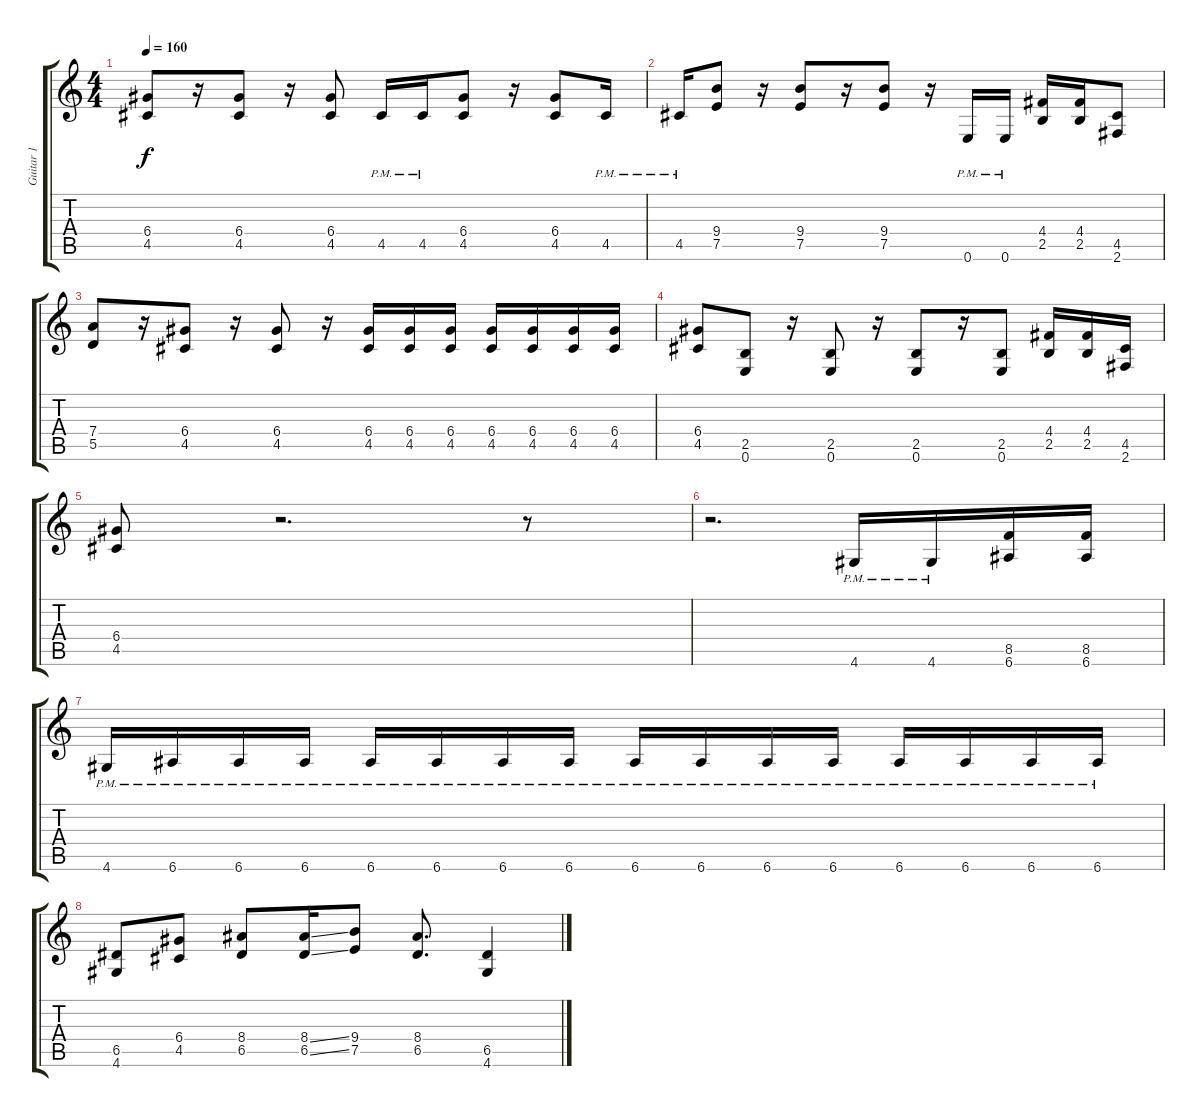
\track ("Guitar 1" "Guitar 1") {instrument distortionguitar}
\staff {score tabs}
\tuning (E4 B3 G3 D3 A2 E2) {hide}
\ts (4 4)
\tempo 160
\clef g2
\ks c
(6.4 4.5).8{dy f} r.16 (6.4 4.5).8 r.16 (6.4 4.5).8 4.5{pm}.16 4.5{pm}.16 (6.4 4.5).8 r.16 (6.4 4.5).8 4.5{pm}.16 |
4.5{pm}.16 (9.4 7.5).8 r.16 (9.4 7.5).8 r.16 (9.4 7.5).8 r.16 0.6{pm}.16 0.6{pm}.16 (4.4 2.5).16 (4.4 2.5).16 (4.5 2.6).8 |
(7.4 5.5).8 r.16 (6.4 4.5).8 r.16 (6.4 4.5).8 r.16 (6.4 4.5).16 (6.4 4.5).16 (6.4 4.5).16 (6.4 4.5).16 (6.4 4.5).16 (6.4 4.5).16 (6.4 4.5).16 |
(6.4 4.5).8 (2.5 0.6).8 r.16 (2.5 0.6).8 r.16 (2.5 0.6).8 r.16 (2.5 0.6).8 (4.4 2.5).16 (4.4 2.5).16 (4.5 2.6).16 |
(6.4 4.5).8 r.2{d} r.8 |
r.2{d} 4.6{pm}.16 4.6{pm}.16 (8.5 6.6).16 (8.5 6.6).16 |
4.6{pm}.16 6.6{pm}.16 6.6{pm}.16 6.6{pm}.16 6.6{pm}.16 6.6{pm}.16 6.6{pm}.16 6.6{pm}.16 6.6{pm}.16 6.6{pm}.16 6.6{pm}.16 6.6{pm}.16 6.6{pm}.16 6.6{pm}.16 6.6{pm}.16 6.6{pm}.16 |
(6.5 4.6).8 (6.4 4.5).8 (8.4 6.5).8 (8.4{ss} 6.5{ss}).16 (9.4 7.5).8 (8.4 6.5).8{d} (6.5 4.6).4
